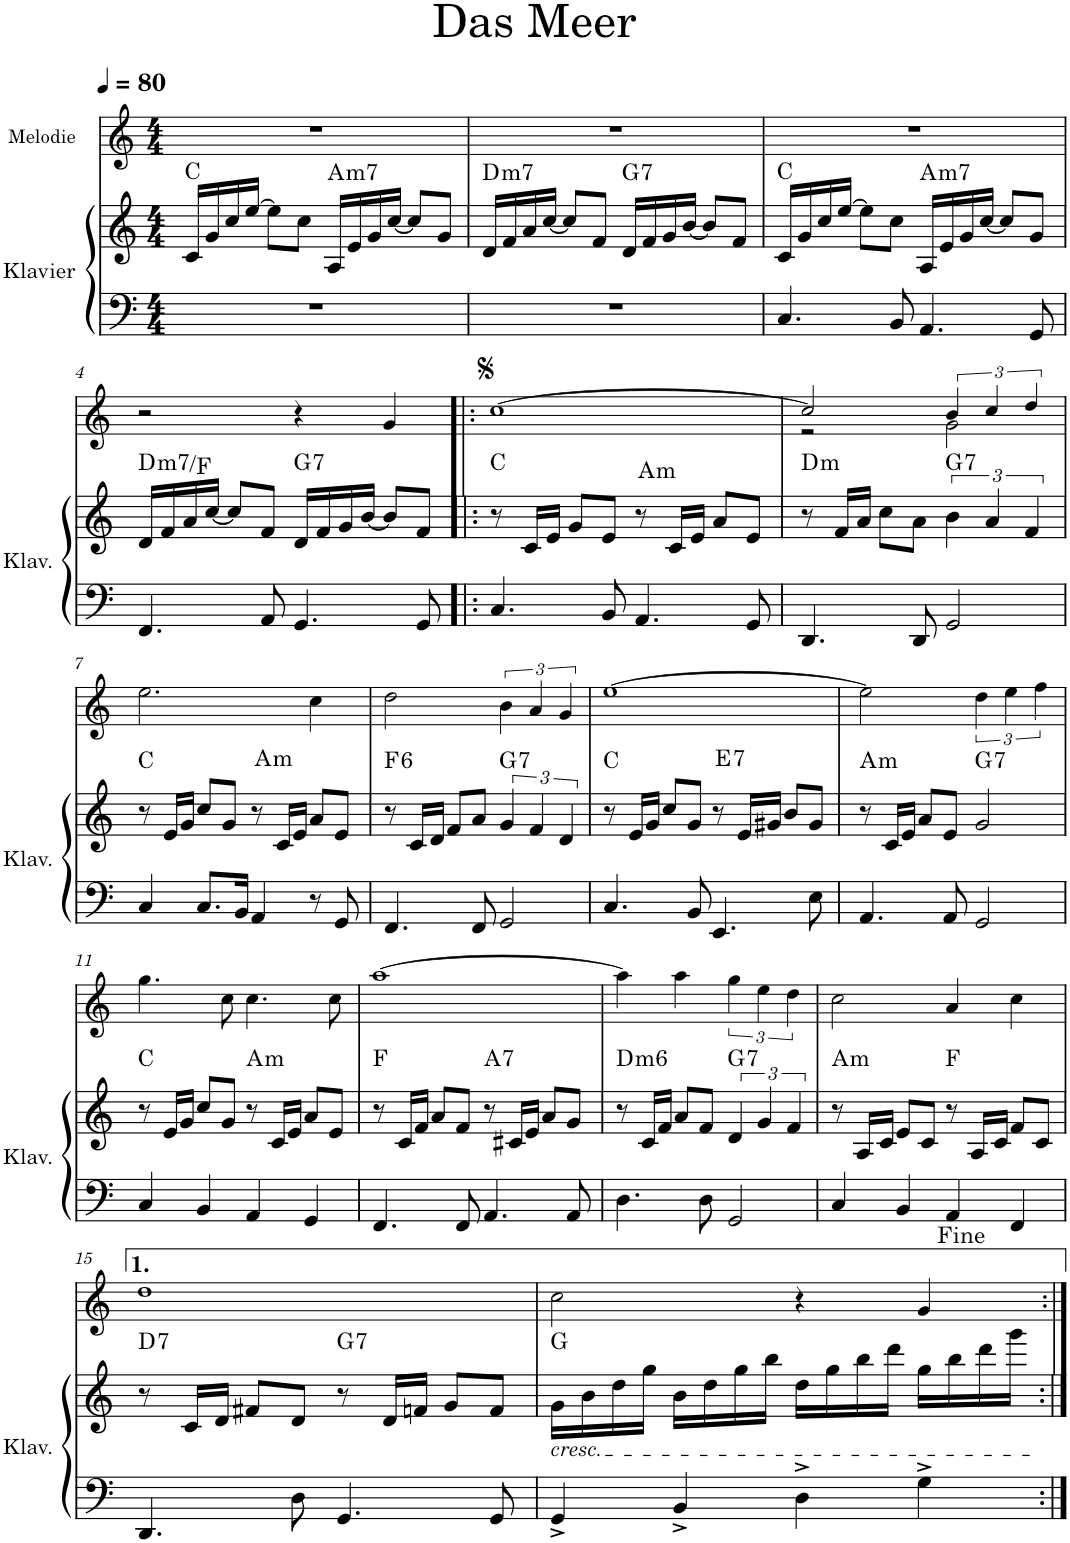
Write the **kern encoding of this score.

**kern	**kern	**harte	**kern
*part2	*part2	*part2	*part1
*staff3	*staff2	*	*staff1
*I"Klavier	*	*	*I"Melodie
*I'Klav.	*	*	*
*	*	*	*stria5
*clefF4	*clefG2	*	*clefG2
*k[]	*k[]	*	*k[]
*M4/4	*M4/4	*	*M4/4
*MM80	*MM80	*	*MM80
=1	=1	=1	=1
1r	16c/LL	C:maj	1r
.	16g/	.	.
.	16cc/	.	.
.	[16ee/JJ	.	.
.	8ee\L]	.	.
.	8cc\J	.	.
!	!	!LO:H:kt=m7	!
.	16A/LL	A:min7	.
.	16e/	.	.
.	16g/	.	.
.	[16cc/JJ	.	.
.	8cc/L]	.	.
.	8g/J	.	.
=2	=2	=2	=2
!	!	!LO:H:kt=m7	!
1r	16d/LL	D:min7	1r
.	16f/	.	.
.	16a/	.	.
.	[16cc/JJ	.	.
.	8cc/L]	.	.
.	8f/J	.	.
!	!	!LO:H:kt=7	!
.	16d/LL	G:7	.
.	16f/	.	.
.	16g/	.	.
.	[16b/JJ	.	.
.	8b/L]	.	.
.	8f/J	.	.
=3	=3	=3	=3
4.C/	16c/LL	C:maj	1r
.	16g/	.	.
.	16cc/	.	.
.	[16ee/JJ	.	.
.	8ee\L]	.	.
8BB/	8cc\J	.	.
!	!	!LO:H:kt=m7	!
4.AA/	16A/LL	A:min7	.
.	16e/	.	.
.	16g/	.	.
.	[16cc/JJ	.	.
.	8cc/L]	.	.
8GG/	8g/J	.	.
!!LO:LB:g=z
=4	=4	=4	=4
!	!	!LO:H:kt=m7	!
4.FF/	16d/LL	D:min7/b3	2r
.	16f/	.	.
.	16a/	.	.
.	[16cc/JJ	.	.
.	8cc/L]	.	.
8AA/	8f/J	.	.
!	!	!LO:H:kt=7	!
4.GG/	16d/LL	G:7	4r
.	16f/	.	.
.	16g/	.	.
.	[16b/JJ	.	.
.	8b/L]	.	4g/
8GG/	8f/J	.	.
=5!|:	=5!|:	=5!|:	=5!|:
4.C/	8r	C:maj	[1cc
.	16c/LL	.	.
.	16e/JJ	.	.
.	8g/L	.	.
8BB/	8e/J	.	.
!	!	!LO:H:kt=m	!
4.AA/	8r	A:min	.
.	16c/LL	.	.
.	16e/JJ	.	.
.	8a/L	.	.
8GG/	8e/J	.	.
=6	=6	=6	=6
*	*	*	*^
!	!	!LO:H:kt=m	!	!
4.DD/	8r	D:min	2cc/]	2r
.	16f/LL	.	.	.
.	16a/JJ	.	.	.
.	8cc\L	.	.	.
8DD/	8a\J	.	.	.
!	!	!LO:H:kt=7	!	!
2GG/	6b\	G:7	6b/	2g\
.	6a/	.	6cc/	.
.	6f/	.	6dd/	.
*	*	*	*v	*v
!!LO:LB:g=z
=7	=7	=7	=7
4C/	8r	C:maj	2.ee\
.	16e/LL	.	.
.	16g/JJ	.	.
8.C/L	8cc/L	.	.
.	8g/J	.	.
16BB/Jk	.	.	.
!	!	!LO:H:kt=m	!
4AA/	8r	A:min	.
.	16c/LL	.	.
.	16e/JJ	.	.
8r	8a/L	.	4cc\
8GG/	8e/J	.	.
=8	=8	=8	=8
!	!	!LO:H:kt=6	!
4.FF/	8r	F:maj6	2dd\
.	16c/LL	.	.
.	16d/JJ	.	.
.	8f/L	.	.
8FF/	8a/J	.	.
!	!	!LO:H:kt=7	!
2GG/	6g/	G:7	6b\
.	6f/	.	6a/
.	6d/	.	6g/
=9	=9	=9	=9
4.C/	8r	C:maj	[1ee
.	16e/LL	.	.
.	16g/JJ	.	.
.	8cc/L	.	.
8BB/	8g/J	.	.
!	!	!LO:H:kt=7	!
4.EE/	8r	E:7	.
.	16e/LL	.	.
.	16g#X/JJ	.	.
.	8b/L	.	.
8E\	8g#/J	.	.
=10	=10	=10	=10
!	!	!LO:H:kt=m	!
4.AA/	8r	A:min	2ee\]
.	16c/LL	.	.
.	16e/JJ	.	.
.	8a/L	.	.
8AA/	8e/J	.	.
!	!	!LO:H:kt=7	!
2GG/	2g/	G:7	6dd\
.	.	.	6ee\
.	.	.	6ff\
!!LO:LB:g=z
=11	=11	=11	=11
4C/	8r	C:maj	4.gg\
.	16e/LL	.	.
.	16g/JJ	.	.
4BB/	8cc/L	.	.
.	8g/J	.	8cc\
!	!	!LO:H:kt=m	!
4AA/	8r	A:min	4.cc\
.	16c/LL	.	.
.	16e/JJ	.	.
4GG/	8a/L	.	.
.	8e/J	.	8cc\
=12	=12	=12	=12
4.FF/	8r	F:maj	[1aa
.	16c/LL	.	.
.	16f/JJ	.	.
.	8a/L	.	.
8FF/	8f/J	.	.
!	!	!LO:H:kt=7	!
4.AA/	8r	A:7	.
.	16c#X/LL	.	.
.	16e/JJ	.	.
.	8a/L	.	.
8AA/	8g/J	.	.
=13	=13	=13	=13
!	!	!LO:H:kt=m6	!
4.D\	8r	D:min6	4aa\]
.	16c/LL	.	.
.	16f/JJ	.	.
.	8a/L	.	4aa\
8D\	8f/J	.	.
!	!	!LO:H:kt=7	!
2GG/	6d/	G:7	6gg\
.	6g/	.	6ee\
.	6f/	.	6dd\
=14	=14	=14	=14
!	!	!LO:H:kt=m	!
4C/	8r	A:min	2cc\
.	16A/LL	.	.
.	16c/JJ	.	.
4BB/	8e/L	.	.
.	8c/J	.	.
4AA/	8r	F:maj	4a/
.	16A/LL	.	.
.	16c/JJ	.	.
4FF/	8f/L	.	4cc\
.	8c/J	.	.
!!LO:LB:g=z
=15	=15	=15	=15
!	!	!LO:H:kt=7	!
4.DD/	8r	D:7	1dd
.	16c/LL	.	.
.	16d/JJ	.	.
.	8f#X/L	.	.
8D\	8d/J	.	.
!	!	!LO:H:kt=7	!
4.GG/	8r	G:7	.
.	16d/LL	.	.
.	16fn/JJ	.	.
.	8g/L	.	.
8GG/	8f/J	.	.
=16	=16	=16	=16
!	!LO:TX:b:i:t=cresc.	!	!
4GG^/	16g\LL	G:maj	2cc\
.	16b\	.	.
.	16dd\	.	.
.	16gg\JJ	.	.
4BB^/	16b\LL	.	.
.	16dd\	.	.
.	16gg\	.	.
.	16bb\JJ	.	.
4D^\	16dd\LL	.	4r
.	16gg\	.	.
.	16bb\	.	.
.	16ddd\JJ	.	.
4G^\	16gg\LL	.	4g/
.	16bb\	.	.
.	16ddd\	.	.
.	16ggg\JJ	.	.
=:|!	=:|!	=:|!	=:|!
*-	*-	*-	*-
